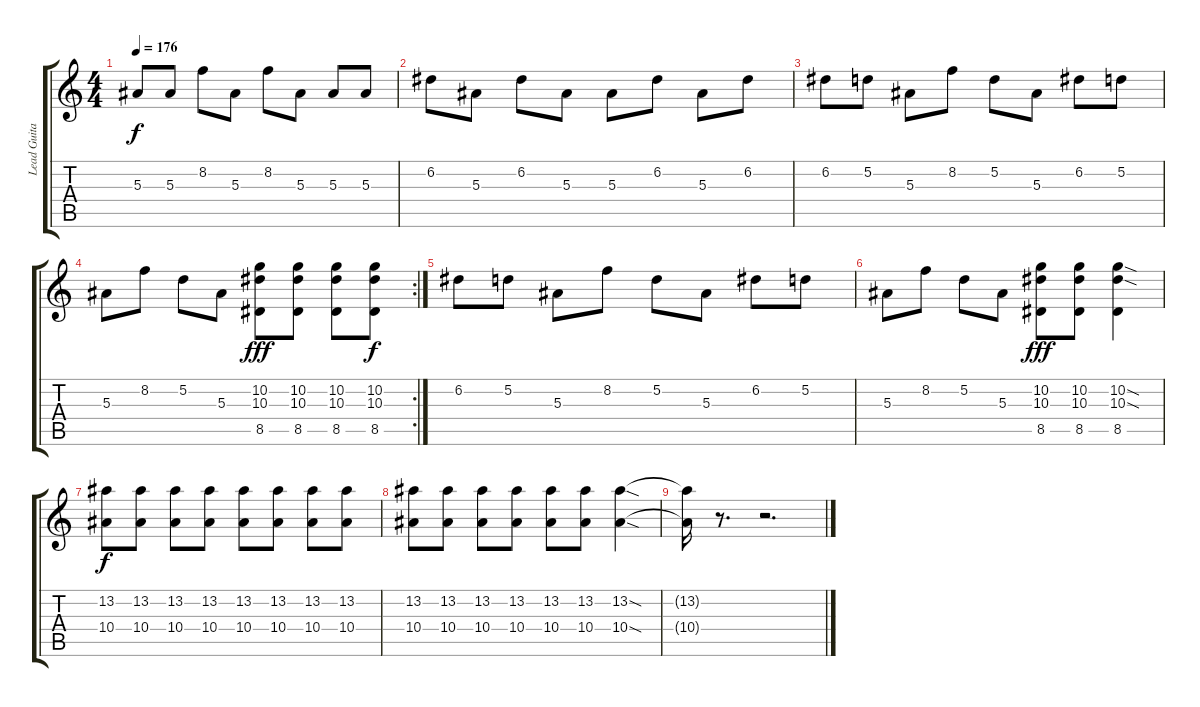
\track ("Lead Guitar" "Lead Guita") {instrument overdrivenguitar}
\staff {score tabs}
\tuning (D4 A3 F3 C3 G2 C2) {hide}
\ts (4 4)
\tempo 176
\clef g2
\ks c
5.3.8{dy f} 5.3.8 8.2.8 5.3.8 8.2.8 5.3.8 5.3.8 5.3.8 |
6.2.8 5.3.8 6.2.8 5.3.8 5.3.8 6.2.8 5.3.8 6.2.8 |
6.2.8 5.2.8 5.3.8 8.2.8 5.2.8 5.3.8 6.2.8 5.2.8 |
\rc 2
5.3.8 8.2.8 5.2.8 5.3.8 (10.2 10.3 8.5).8{dy fff} (10.2 10.3 8.5).8 (10.2 10.3 8.5).8 (10.2 10.3 8.5).8{dy f} |
6.2.8 5.2.8 5.3.8 8.2.8 5.2.8 5.3.8 6.2.8 5.2.8 |
5.3.8 8.2.8 5.2.8 5.3.8 (10.2 10.3 8.5).8{dy fff} (10.2 10.3 8.5).8 (10.2{sod} 10.3{sod} 8.5).4 |
(13.2 10.4).8{dy f} (13.2 10.4).8 (13.2 10.4).8 (13.2 10.4).8 (13.2 10.4).8 (13.2 10.4).8 (13.2 10.4).8 (13.2 10.4).8 |
(13.2 10.4).8 (13.2 10.4).8 (13.2 10.4).8 (13.2 10.4).8 (13.2 10.4).8 (13.2 10.4).8 (13.2{sod} 10.4{sod}).4 |
(13.2{t} 10.4{t}).16 r.8{d} r.2{d}
